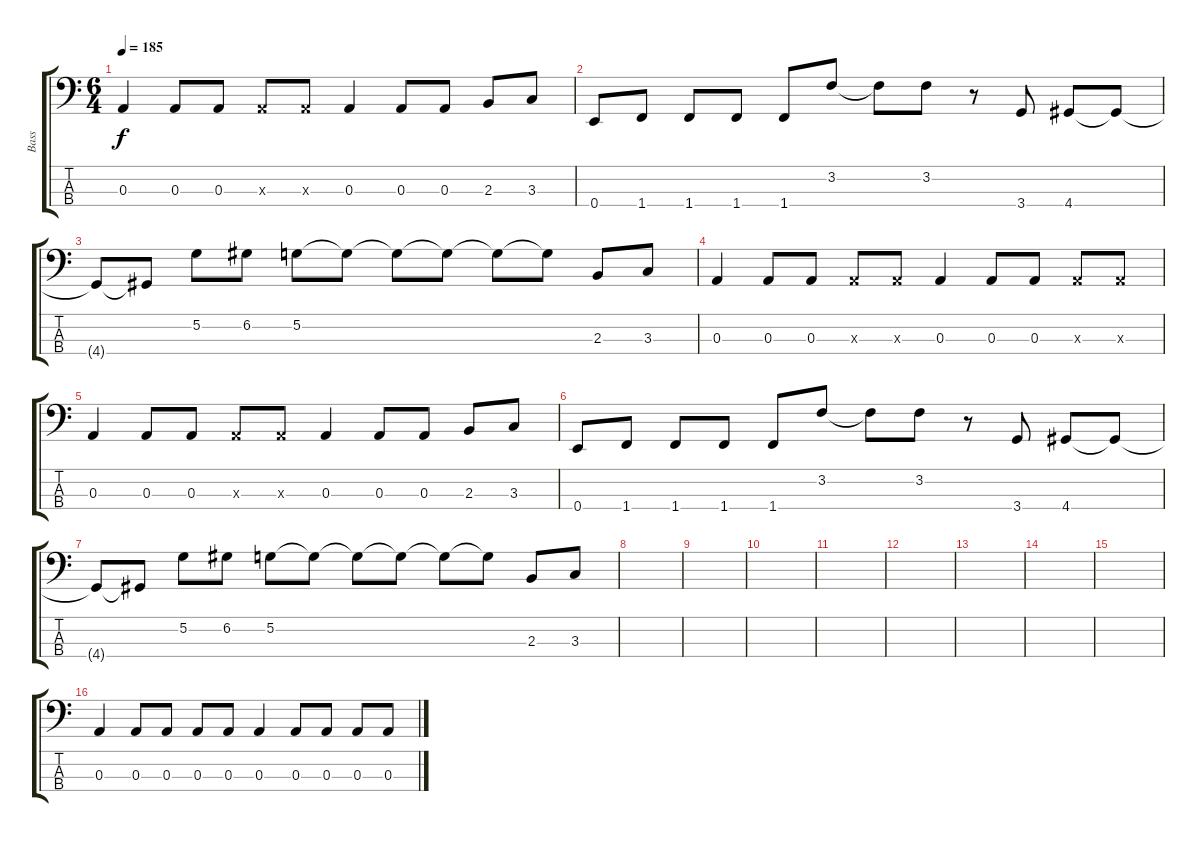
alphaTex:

\track ("Bass" "Bass") {instrument electricbassfinger}
\staff {score tabs}
\tuning (G2 D2 A1 E1) {hide}
\ts (6 4)
\tempo 185
\clef f4
\ks c
0.3.4{dy f} 0.3.8 0.3.8 0.3{x}.8 0.3{x}.8 0.3.4 0.3.8 0.3.8 2.3.8 3.3.8 |
0.4.8 1.4.8 1.4.8 1.4.8 1.4.8 3.2.8 3.2{t}.8 3.2.8 r.8 3.4.8 4.4.8 4.4{t}.8 |
4.4{t}.8 4.4{t}.8 5.2.8 6.2.8 5.2.8 5.2{t}.8 5.2{t}.8 5.2{t}.8 5.2{t}.8 5.2{t}.8 2.3.8 3.3.8 |
0.3.4 0.3.8 0.3.8 0.3{x}.8 0.3{x}.8 0.3.4 0.3.8 0.3.8 0.3{x}.8 0.3{x}.8 |
0.3.4 0.3.8 0.3.8 0.3{x}.8 0.3{x}.8 0.3.4 0.3.8 0.3.8 2.3.8 3.3.8 |
0.4.8 1.4.8 1.4.8 1.4.8 1.4.8 3.2.8 3.2{t}.8 3.2.8 r.8 3.4.8 4.4.8 4.4{t}.8 |
4.4{t}.8 4.4{t}.8 5.2.8 6.2.8 5.2.8 5.2{t}.8 5.2{t}.8 5.2{t}.8 5.2{t}.8 5.2{t}.8 2.3.8 3.3.8 |
|
|
|
|
|
|
|
|
0.3.4 0.3.8 0.3.8 0.3.8 0.3.8 0.3.4 0.3.8 0.3.8 0.3.8 0.3.8
